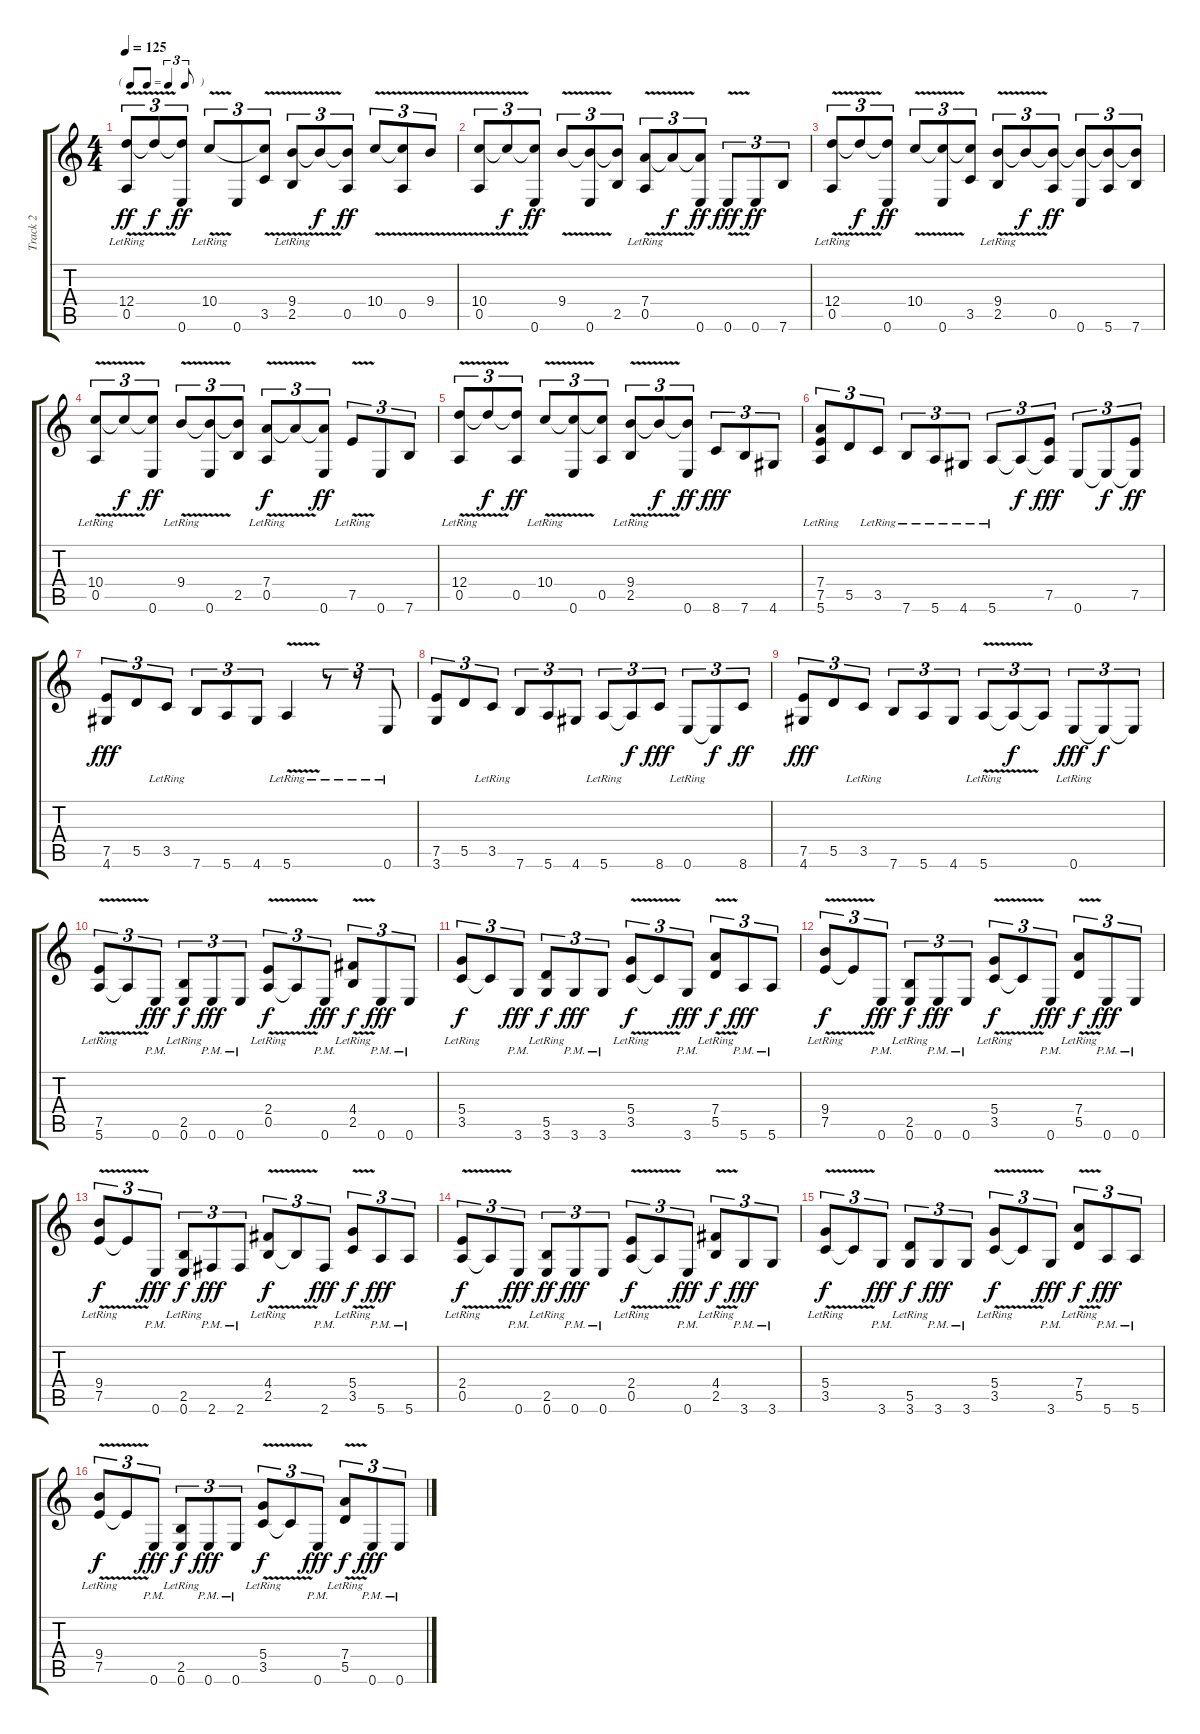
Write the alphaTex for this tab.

\track ("Track 2" "Track 2") {instrument overdrivenguitar}
\staff {score tabs}
\tuning (E4 B3 G3 D3 A2 E2) {hide}
\ts (4 4)
\tf triplet8th
\tempo 125
\clef g2
\ks c
(12.4{v lr} 0.5).8{tu (3 2) dy ff} 12.4{t}.8{tu (3 2) dy f} (12.4{t} 0.6).8{tu (3 2) dy ff} 10.4{v lr}.8{tu (3 2)} 0.6.8{tu (3 2)} (10.4{t} 3.5).8{tu (3 2)} (9.4{v lr} 2.5).8{tu (3 2)} 9.4{t}.8{tu (3 2) dy f} (9.4{t} 0.5).8{tu (3 2) dy ff} 10.4{v}.8{tu (3 2)} (10.4{t} 0.5).8{tu (3 2)} 9.4{v}.8{tu (3 2)} |
(10.4{v} 0.5).8{tu (3 2)} 10.4{t}.8{tu (3 2) dy f} (10.4{t} 0.6).8{tu (3 2) dy ff} 9.4{v}.8{tu (3 2)} (9.4{t} 0.6).8{tu (3 2)} (9.4{t} 2.5).8{tu (3 2)} (7.4{v} 0.5{lr}).8{tu (3 2)} 7.4{t}.8{tu (3 2) dy f} (7.4{t} 0.6).8{tu (3 2) dy ff} 0.6{v}.8{tu (3 2) dy fff} 0.6.8{tu (3 2) dy ff} 7.6.8{tu (3 2)} |
(12.4{v lr} 0.5).8{tu (3 2)} 12.4{t}.8{tu (3 2) dy f} (12.4{t} 0.6).8{tu (3 2) dy ff} 10.4{v}.8{tu (3 2)} (10.4{t} 0.6).8{tu (3 2)} (10.4{t} 3.5).8{tu (3 2)} (9.4{v lr} 2.5).8{tu (3 2)} 9.4{t}.8{tu (3 2) dy f} (9.4{t} 0.5).8{tu (3 2) dy ff} (9.4{t} 0.6).8{tu (3 2)} (9.4{t} 5.6).8{tu (3 2)} (9.4{t} 7.6).8{tu (3 2)} |
(10.4{v lr} 0.5).8{tu (3 2)} 10.4{t}.8{tu (3 2) dy f} (10.4{t} 0.6).8{tu (3 2) dy ff} 9.4{v lr}.8{tu (3 2)} (9.4{t} 0.6).8{tu (3 2)} (9.4{t} 2.5).8{tu (3 2)} (7.4{v lr} 0.5{lr}).8{tu (3 2) dy f} 7.4{t}.8{tu (3 2)} (7.4{t} 0.6).8{tu (3 2) dy ff} 7.5{v lr}.8{tu (3 2)} 0.6.8{tu (3 2)} 7.6.8{tu (3 2)} |
(12.4{v lr} 0.5).8{tu (3 2)} 12.4{t}.8{tu (3 2) dy f} (12.4{t} 0.5).8{tu (3 2) dy ff} 10.4{v lr}.8{tu (3 2)} (10.4{t} 0.6).8{tu (3 2)} (10.4{t} 0.5).8{tu (3 2)} (9.4{v lr} 2.5).8{tu (3 2)} 9.4{t}.8{tu (3 2) dy f} (9.4{t} 0.6).8{tu (3 2) dy ff} 8.6.8{tu (3 2) dy fff} 7.6.8{tu (3 2)} 4.6.8{tu (3 2) instrument overdrivenguitar} |
(7.4{lr} 7.5 5.6).8{tu (3 2)} 5.5.8{tu (3 2)} 3.5{lr}.8{tu (3 2)} 7.6{lr}.8{tu (3 2)} 5.6{lr}.8{tu (3 2)} 4.6{lr}.8{tu (3 2)} 5.6{lr}.8{tu (3 2)} 5.6{t}.8{tu (3 2) dy f} (7.5 5.6{t}).8{tu (3 2) dy fff} 0.6.8{tu (3 2)} 0.6{t}.8{tu (3 2) dy f} (7.5 0.6{t}).8{tu (3 2) dy ff} |
(7.5 4.6).8{tu (3 2) dy fff} 5.5.8{tu (3 2)} 3.5{lr}.8{tu (3 2)} 7.6.8{tu (3 2)} 5.6.8{tu (3 2)} 4.6.8{tu (3 2)} 5.6{v lr}.4 r.8{tu (3 2)} r.8{tu (3 2)} 0.6{lr}.8{tu (3 2)} |
(7.5 3.6).8{tu (3 2)} 5.5.8{tu (3 2)} 3.5{lr}.8{tu (3 2)} 7.6.8{tu (3 2)} 5.6.8{tu (3 2)} 4.6.8{tu (3 2)} 5.6{lr}.8{tu (3 2)} 5.6{t}.8{tu (3 2) dy f} 8.6.8{tu (3 2) dy fff} 0.6{lr}.8{tu (3 2)} 0.6{t}.8{tu (3 2) dy f} 8.6.8{tu (3 2) dy ff} |
(7.5 4.6).8{tu (3 2) dy fff} 5.5.8{tu (3 2)} 3.5{lr}.8{tu (3 2)} 7.6.8{tu (3 2)} 5.6.8{tu (3 2)} 4.6.8{tu (3 2)} 5.6{v lr}.8{tu (3 2)} 5.6{t}.8{tu (3 2) dy f} 5.6{t}.8{tu (3 2)} 0.6{lr}.8{tu (3 2) dy fff} 0.6{t}.8{tu (3 2) dy f} 0.6{t}.8{tu (3 2)} |
(7.5{v lr} 5.6{v}).8{tu (3 2)} 5.6{t}.8{tu (3 2)} 0.6{pm}.8{tu (3 2) dy fff} (2.5{lr} 0.6).8{tu (3 2) dy f} 0.6{pm}.8{tu (3 2) dy fff} 0.6{pm}.8{tu (3 2)} (2.4{v lr} 0.5{v lr}).8{tu (3 2) dy f} 0.5{t}.8{tu (3 2)} 0.6{pm}.8{tu (3 2) dy fff} (4.4{v lr} 2.5{v lr}).8{tu (3 2) dy f} 0.6{pm}.8{tu (3 2) dy fff} 0.6{pm}.8{tu (3 2)} |
(5.4{lr} 3.5{lr}).8{tu (3 2) dy f} 3.5{t}.8{tu (3 2)} 3.6{pm}.8{tu (3 2) dy fff} (5.5{lr} 3.6).8{tu (3 2) dy f} 3.6{pm}.8{tu (3 2) dy fff} 3.6{pm}.8{tu (3 2)} (5.4{v lr} 3.5{v lr}).8{tu (3 2) dy f} 3.5{t}.8{tu (3 2)} 3.6{pm}.8{tu (3 2) dy fff} (7.4{v lr} 5.5{lr}).8{tu (3 2) dy f} 5.6{pm}.8{tu (3 2) dy fff} 5.6{pm}.8{tu (3 2)} |
(9.4{v lr} 7.5{v lr}).8{tu (3 2) dy f} 7.5{t}.8{tu (3 2)} 0.6{pm}.8{tu (3 2) dy fff} (2.5{lr} 0.6).8{tu (3 2) dy f} 0.6{pm}.8{tu (3 2) dy fff} 0.6{pm}.8{tu (3 2)} (5.4{v lr} 3.5{v lr}).8{tu (3 2) dy f} 3.5{t}.8{tu (3 2)} 0.6{pm}.8{tu (3 2) dy fff} (7.4{v lr} 5.5{v lr}).8{tu (3 2) dy f} 0.6{pm}.8{tu (3 2) dy fff} 0.6{pm}.8{tu (3 2)} |
(9.4{v lr} 7.5{v lr}).8{tu (3 2) dy f} 7.5{t}.8{tu (3 2)} 0.6{pm}.8{tu (3 2) dy fff} (2.5{lr} 0.6).8{tu (3 2) dy f} 2.6{pm}.8{tu (3 2) dy fff} 2.6{pm}.8{tu (3 2)} (4.4{v lr} 2.5{v lr}).8{tu (3 2) dy f} 2.5{t}.8{tu (3 2)} 2.6{pm}.8{tu (3 2) dy fff} (5.4{v lr} 3.5{v lr}).8{tu (3 2) dy f} 5.6{pm}.8{tu (3 2) dy fff} 5.6{pm}.8{tu (3 2)} |
(2.4{v lr} 0.5{v lr}).8{tu (3 2) dy f} 0.5{t}.8{tu (3 2)} 0.6{pm}.8{tu (3 2) dy fff} (2.5{lr} 0.6{lr}).8{tu (3 2) dy ff} 0.6{pm}.8{tu (3 2) dy fff} 0.6{pm}.8{tu (3 2)} (2.4{v lr} 0.5{v lr}).8{tu (3 2) dy f} 0.5{t}.8{tu (3 2)} 0.6{pm}.8{tu (3 2) dy fff} (4.4{v lr} 2.5{v lr}).8{tu (3 2) dy f} 3.6{pm}.8{tu (3 2) dy fff} 3.6{pm}.8{tu (3 2)} |
(5.4{v lr} 3.5{v lr}).8{tu (3 2) dy f} 3.5{t}.8{tu (3 2)} 3.6{pm}.8{tu (3 2) dy fff} (5.5{lr} 3.6{lr}).8{tu (3 2) dy f} 3.6{pm}.8{tu (3 2) dy fff} 3.6{pm}.8{tu (3 2)} (5.4{v lr} 3.5{v lr}).8{tu (3 2) dy f} 3.5{t}.8{tu (3 2)} 3.6{pm}.8{tu (3 2) dy fff} (7.4{v lr} 5.5{v lr}).8{tu (3 2) dy f} 5.6{pm}.8{tu (3 2) dy fff} 5.6{pm}.8{tu (3 2)} |
(9.4{v lr} 7.5{v lr}).8{tu (3 2) dy f} 7.5{t}.8{tu (3 2)} 0.6{pm}.8{tu (3 2) dy fff} (2.5{lr} 0.6{lr}).8{tu (3 2) dy f} 0.6{pm}.8{tu (3 2) dy fff} 0.6{pm}.8{tu (3 2)} (5.4{v lr} 3.5{v lr}).8{tu (3 2) dy f} 3.5{t}.8{tu (3 2)} 0.6{pm}.8{tu (3 2) dy fff} (7.4{v lr} 5.5{v lr}).8{tu (3 2) dy f} 0.6{pm}.8{tu (3 2) dy fff} 0.6{pm}.8{tu (3 2)}
